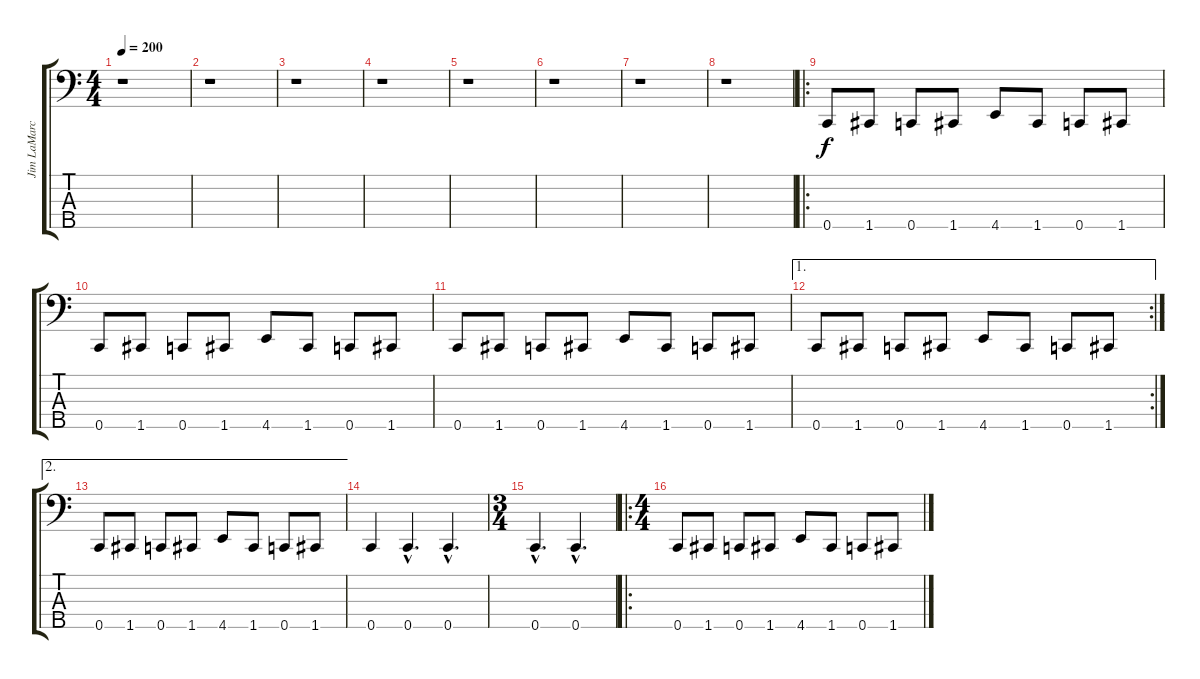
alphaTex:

\track ("Jim LaMarca" "Jim LaMarc") {instrument electricbassfinger}
\staff {score tabs}
\tuning (Ab2 Eb2 Bb1 F1 C1) {hide}
\ts (4 4)
\tempo 200
\clef f4
\ks c
r.1{dy f} |
r.1 |
r.1 |
r.1 |
r.1 |
r.1 |
r.1 |
r.1 |
\ro
0.5.8 1.5.8 0.5.8 1.5.8 4.5.8 1.5.8 0.5.8 1.5.8 |
0.5.8 1.5.8 0.5.8 1.5.8 4.5.8 1.5.8 0.5.8 1.5.8 |
0.5.8 1.5.8 0.5.8 1.5.8 4.5.8 1.5.8 0.5.8 1.5.8 |
\ae 1
\rc 2
0.5.8 1.5.8 0.5.8 1.5.8 4.5.8 1.5.8 0.5.8 1.5.8 |
\ae 2
0.5.8 1.5.8 0.5.8 1.5.8 4.5.8 1.5.8 0.5.8 1.5.8 |
0.5.4 0.5{hac}.4{d} 0.5{hac}.4{d} |
\ts (3 4)
0.5{hac}.4{d} 0.5{hac}.4{d} |
\ro
\ts (4 4)
0.5.8 1.5.8 0.5.8 1.5.8 4.5.8 1.5.8 0.5.8 1.5.8
